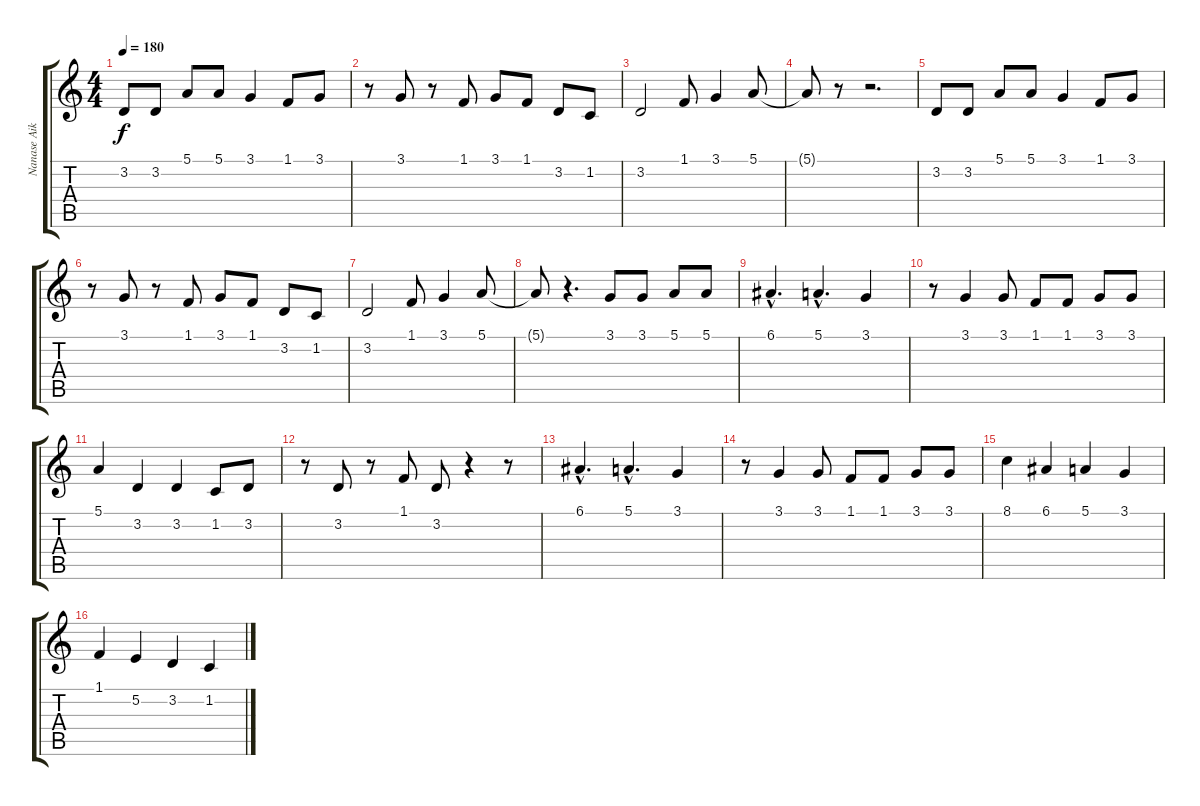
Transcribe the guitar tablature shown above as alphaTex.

\track ("Nanase Aikawa" "Nanase Aik") {instrument clarinet}
\staff {score tabs}
\tuning (E4 B3 G3 D3 A2 E2) {hide}
\ts (4 4)
\tempo 180
\clef g2
\ks c
3.2.8{dy f} 3.2.8 5.1.8 5.1.8 3.1.4 1.1.8 3.1.8 |
r.8 3.1.8 r.8 1.1.8 3.1.8 1.1.8 3.2.8 1.2.8 |
3.2.2 1.1.8 3.1.4 5.1.8 |
5.1{t}.8 r.8 r.2{d} |
3.2.8 3.2.8 5.1.8 5.1.8 3.1.4 1.1.8 3.1.8 |
r.8 3.1.8 r.8 1.1.8 3.1.8 1.1.8 3.2.8 1.2.8 |
3.2.2 1.1.8 3.1.4 5.1.8 |
5.1{t}.8 r.4{d} 3.1.8 3.1.8 5.1.8 5.1.8 |
6.1{hac}.4{d} 5.1{hac}.4{d} 3.1.4 |
r.8 3.1.4 3.1.8 1.1.8 1.1.8 3.1.8 3.1.8 |
5.1.4 3.2.4 3.2.4 1.2.8 3.2.8 |
r.8 3.2.8 r.8 1.1.8 3.2.8 r.4 r.8 |
6.1{hac}.4{d} 5.1{hac}.4{d} 3.1.4 |
r.8 3.1.4 3.1.8 1.1.8 1.1.8 3.1.8 3.1.8 |
8.1.4 6.1.4 5.1.4 3.1.4 |
1.1.4 5.2.4 3.2.4 1.2.4
